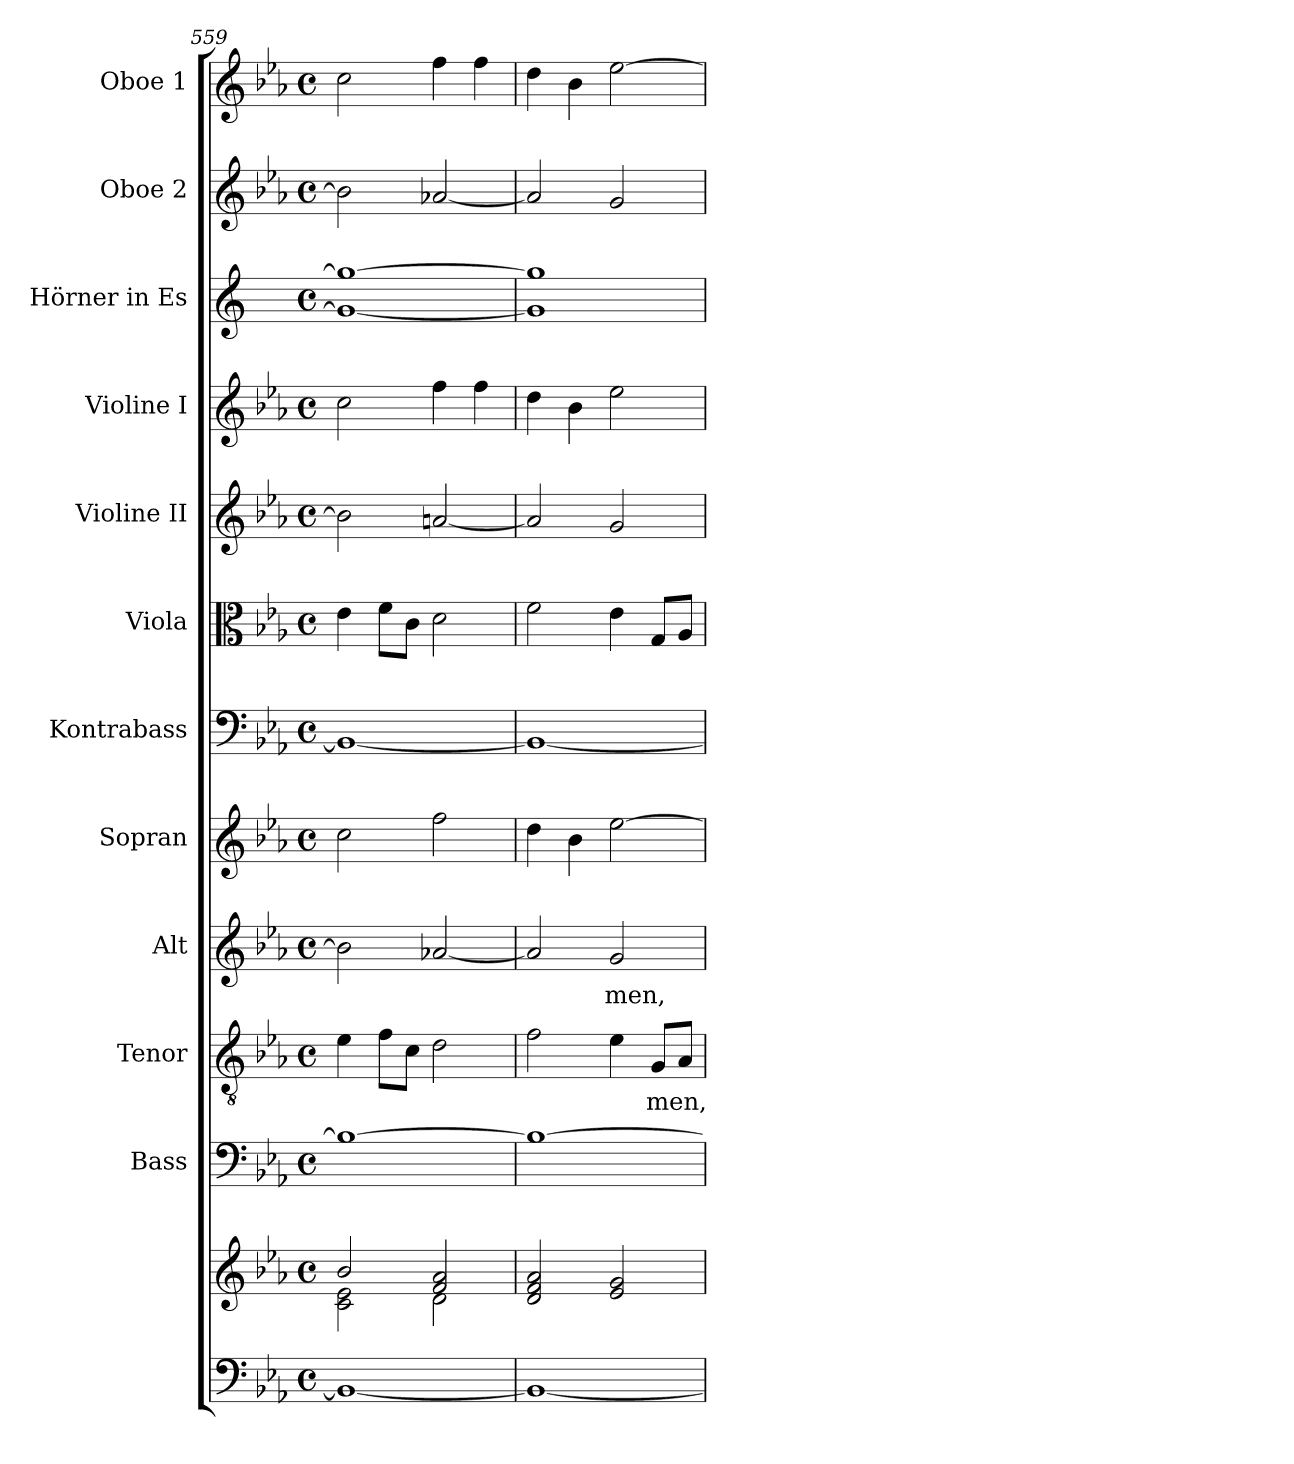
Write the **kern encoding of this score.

**kern	**kern	**kern	**kern	**text	**kern	**text	**kern	**kern	**kern	**kern	**kern	**kern	**kern	**kern
*part12	*part12	*part11	*part10	*part10	*part9	*part9	*part8	*part7	*part6	*part5	*part4	*part3	*part2	*part1
*staff13	*staff12	*staff11	*staff10	*staff10	*staff9	*staff9	*staff8	*staff7	*staff6	*staff5	*staff4	*staff3	*staff2	*staff1
*	*	*I"Bass	*I"Tenor	*	*I"Alt	*	*I"Sopran	*I"Kontrabass	*I"Viola	*I"Violine II	*I"Violine I	*I"Hörner in Es	*I"Oboe 2	*I"Oboe 1
*	*	*I'B.	*I'T.	*	*I'A.	*	*I'S.	*I'Kb.	*I'Vla.	*I'Vl. II	*I'Vl. I	*	*I'Ob. 2	*I'Ob. 1
*clefF4	*clefG2	*clefF4	*clefGv2	*	*clefG2	*	*clefG2	*clefF4	*clefC3	*clefG2	*clefG2	*clefG2	*clefG2	*clefG2
*	*	*	*	*	*	*	*	*ITrd7c12	*	*	*	*ITrd5c9	*	*
*k[b-e-a-]	*k[b-e-a-]	*k[b-e-a-]	*k[b-e-a-]	*	*k[b-e-a-]	*	*k[b-e-a-]	*k[b-e-a-]	*k[b-e-a-]	*k[b-e-a-]	*k[b-e-a-]	*k[b-e-a-]	*k[b-e-a-]	*k[b-e-a-]
*E-:	*E-:	*E-:	*E-:	*	*E-:	*	*E-:	*E-:	*E-:	*E-:	*E-:	*E-:	*E-:	*E-:
*M4/4	*M4/4	*M4/4	*M4/4	*	*M4/4	*	*M4/4	*M4/4	*M4/4	*M4/4	*M4/4	*M4/4	*M4/4	*M4/4
*met(c)	*met(c)	*met(c)	*met(c)	*	*met(c)	*	*met(c)	*met(c)	*met(c)	*met(c)	*met(c)	*met(c)	*met(c)	*met(c)
=559	=559	=559	=559	=559	=559	=559	=559	=559	=559	=559	=559	=559	=559	=559
*	*^	*	*	*	*	*	*	*	*	*	*	*	*	*
1BB-_	2b-/	2c\ 2e-\	1B-_	4e-\	.	2b-\]	.	2cc\	1BBB-_	4e-\	2b-\]	2cc\	1B-_ 1b-_	2b-\]	2cc\
.	.	.	.	8f\L	.	.	.	.	.	8f\L	.	.	.	.	.
.	.	.	.	8c\J	.	.	.	.	.	8c\J	.	.	.	.	.
.	2f/ 2a-/	2d\	.	2d\	.	[2a-X/	.	2ff\	.	2d\	[2an/	4ff\	.	[2a-X/	4ff\
.	.	.	.	.	.	.	.	.	.	.	.	4ff\	.	.	4ff\
*	*v	*v	*	*	*	*	*	*	*	*	*	*	*	*	*
=560	=560	=560	=560	=560	=560	=560	=560	=560	=560	=560	=560	=560	=560	=560
1BB-_	2d/ 2f/ 2a-/	1B-_	2f\	.	2a-/]	.	4dd\	1BBB-_	2f\	2a/]	4dd\	1B-] 1b-]	2a-/]	4dd\
.	.	.	.	.	.	.	4b-\	.	.	.	4b-\	.	.	4b-\
!	!	!	!	!	!	!LO:LY:b	!	!	!	!	!	!	!	!
.	2e-/ 2g/	.	4e-\	.	2g/	-men,	[2ee-\	.	4e-\	2g/	2ee-\	.	2g/	[2ee-\
!	!	!	!	!LO:LY:b	!	!	!	!	!	!	!	!	!	!
.	.	.	8G/L	-men,	.	.	.	.	8G/L	.	.	.	.	.
.	.	.	8A-/J	.	.	.	.	.	8A-/J	.	.	.	.	.
=	=	=	=	=	=	=	=	=	=	=	=	=	=	=
*-	*-	*-	*-	*-	*-	*-	*-	*-	*-	*-	*-	*-	*-	*-
